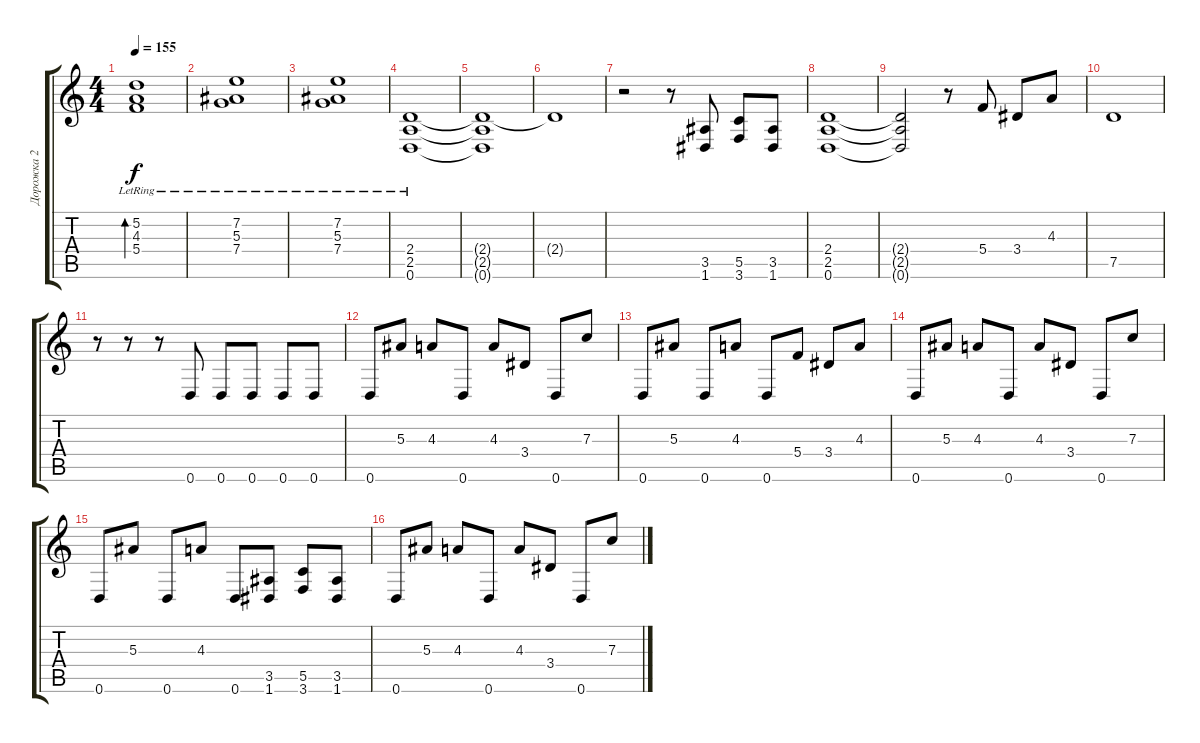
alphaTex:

\track ("Дорожка 2" "Дорожка 2") {instrument distortionguitar}
\staff {score tabs}
\tuning (D4 A3 F3 C3 G2 D2) {hide}
\ts (4 4)
\tempo 155
\clef g2
\ks c
(5.2 4.3 5.4{lr}).1{bd 120 dy f} |
(7.2 5.3 7.4{lr}).1 |
(7.2 5.3 7.4{lr}).1 |
(2.4{lr} 2.5 0.6).1{instrument distortionguitar} |
(2.4{t} 2.5{t} 0.6{t}).1 |
2.4{t}.1 |
r.2{instrument distortionguitar} r.8 (3.5 1.6).8 (5.5 3.6).8 (3.5 1.6).8 |
(2.4 2.5 0.6).1 |
(2.4{t} 2.5{t} 0.6{t}).2 r.8 5.4.8 3.4.8 4.3.8 |
7.5.1 |
r.8 r.8 r.8 0.6.8 0.6.8 0.6.8 0.6.8 0.6.8 |
0.6.8 5.3.8 4.3.8 0.6.8 4.3.8 3.4.8 0.6.8 7.3.8 |
0.6.8 5.3.8 0.6.8 4.3.8 0.6.8 5.4.8 3.4.8 4.3.8 |
0.6.8 5.3.8 4.3.8 0.6.8 4.3.8 3.4.8 0.6.8 7.3.8 |
0.6.8 5.3.8 0.6.8 4.3.8 0.6.8 (3.5 1.6).8 (5.5 3.6).8 (3.5 1.6).8 |
0.6.8 5.3.8 4.3.8 0.6.8 4.3.8 3.4.8 0.6.8 7.3.8
